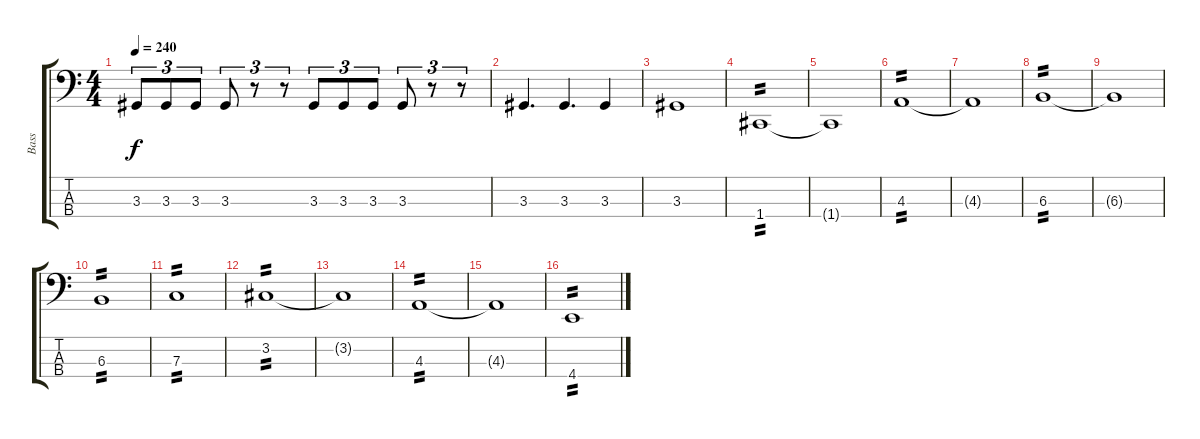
\track ("Bass" "Bass") {instrument electricbasspick}
\staff {score tabs}
\tuning (Eb2 Bb1 F1 C1) {hide}
\ts (4 4)
\tempo 240
\clef f4
\ks c
3.3.8{tu (3 2) dy f} 3.3.8{tu (3 2)} 3.3.8{tu (3 2)} 3.3.8{tu (3 2)} r.8{tu (3 2)} r.8{tu (3 2)} 3.3.8{tu (3 2)} 3.3.8{tu (3 2)} 3.3.8{tu (3 2)} 3.3.8{tu (3 2)} r.8{tu (3 2)} r.8{tu (3 2)} |
3.3.4{d} 3.3.4{d} 3.3.4 |
3.3.1 |
1.4.1{tp 2} |
1.4{t}.1 |
4.3.1{tp 2} |
4.3{t}.1 |
6.3.1{tp 2} |
6.3{t}.1 |
6.3.1{tp 2} |
7.3.1{tp 2} |
3.2.1{tp 2} |
3.2{t}.1 |
4.3.1{tp 2} |
4.3{t}.1 |
4.4.1{tp 2}
